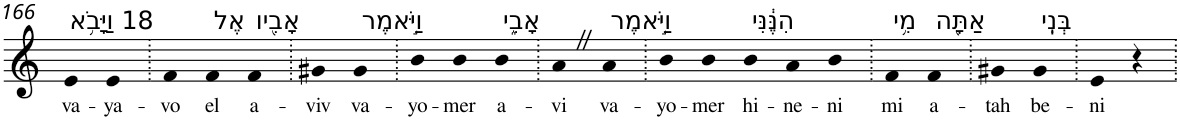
**kern	**text
*part1	*part1
*staff1	*staff1
*I"Piano	*
*I'Pno	*
!!LO:PB:g=z
*clefG2	*
*k[]	*
=166	=166
!LO:TX:a:t=18 וַיָּבֹ֥א	!
!	!LO:LY:b
4e	va-
!	!LO:LY:b
4e	-ya-
=167.	=167.
!	!LO:LY:b
4f	-vo
!LO:TX:a:t=אֶל	!
!	!LO:LY:b
4f	el
!LO:TX:a:t=אָבִ֖יו	!
!	!LO:LY:b
4f	a-
=168.	=168.
!	!LO:LY:b
4g#X	-viv
!LO:TX:a:t=וַיֹּ֣אמֶר	!
!	!LO:LY:b
4g#	va-
=169.	=169.
!	!LO:LY:b
4b	-yo-
!	!LO:LY:b
4b	-mer
!LO:TX:a:t=אָבִ֑י	!
!	!LO:LY:b
4b	a-
=170.	=170.
!	!LO:LY:b
4aZ	-vi
!LO:TX:a:t=וַיֹּ֣אמֶר	!
!	!LO:LY:b
4a	va-
=171.	=171.
!	!LO:LY:b
4b	-yo-
!	!LO:LY:b
4b	-mer
!LO:TX:a:t=הִנֶּ֔נִּי	!
!	!LO:LY:b
4b	hi-
!	!LO:LY:b
4a	-ne-
!	!LO:LY:b
4b	-ni
=172.	=172.
!LO:TX:a:t=מִ֥י	!
!	!LO:LY:b
4f	mi
!LO:TX:a:t=אַתָּ֖ה	!
!	!LO:LY:b
4f	a-
=173.	=173.
!	!LO:LY:b
4g#X	-tah
!LO:TX:a:t=בְּנִֽי	!
!	!LO:LY:b
4g#	be-
=174.	=174.
!	!LO:LY:b
4e	-ni
4r	.
=.	=.
*-	*-
